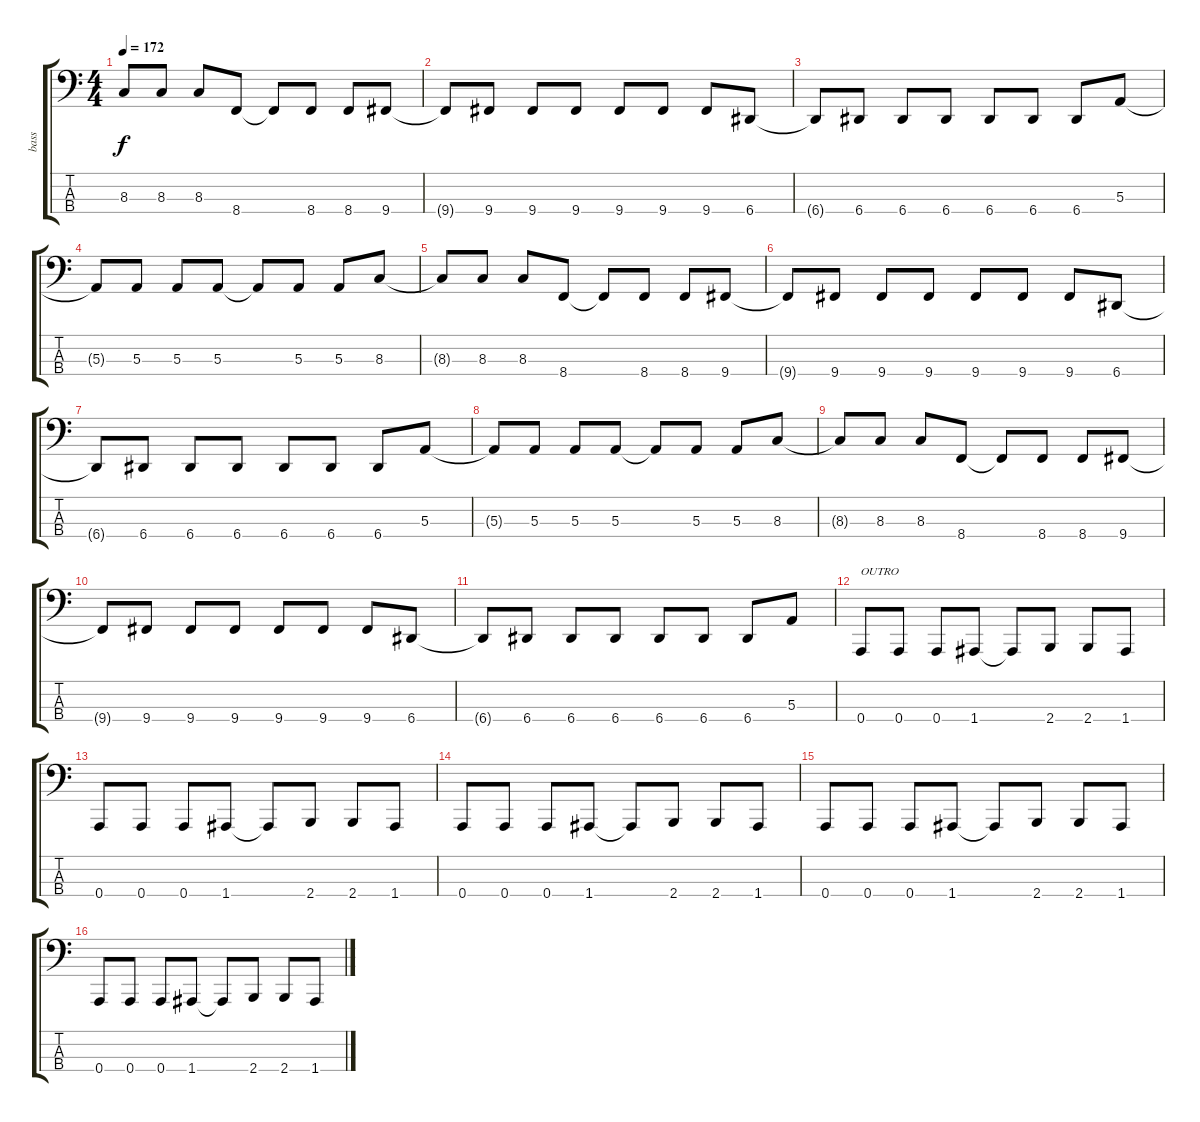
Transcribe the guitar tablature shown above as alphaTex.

\track ("bass" "bass") {instrument slapbass2}
\staff {score tabs}
\tuning (D2 A1 E1 A0) {hide}
\ts (4 4)
\tempo 172
\clef f4
\ks c
8.3{t}.8{dy f} 8.3.8 8.3.8 8.4.8 8.4{t}.8 8.4.8 8.4.8 9.4.8 |
9.4{t}.8 9.4.8 9.4.8 9.4.8 9.4.8 9.4.8 9.4.8 6.4.8 |
6.4{t}.8 6.4.8 6.4.8 6.4.8 6.4.8 6.4.8 6.4.8 5.3.8 |
5.3{t}.8 5.3.8 5.3.8 5.3.8 5.3{t}.8 5.3.8 5.3.8 8.3.8 |
8.3{t}.8 8.3.8 8.3.8 8.4.8 8.4{t}.8 8.4.8 8.4.8 9.4.8 |
9.4{t}.8 9.4.8 9.4.8 9.4.8 9.4.8 9.4.8 9.4.8 6.4.8 |
6.4{t}.8 6.4.8 6.4.8 6.4.8 6.4.8 6.4.8 6.4.8 5.3.8 |
5.3{t}.8 5.3.8 5.3.8 5.3.8 5.3{t}.8 5.3.8 5.3.8 8.3.8 |
8.3{t}.8 8.3.8 8.3.8 8.4.8 8.4{t}.8 8.4.8 8.4.8 9.4.8 |
9.4{t}.8 9.4.8 9.4.8 9.4.8 9.4.8 9.4.8 9.4.8 6.4.8 |
6.4{t}.8 6.4.8 6.4.8 6.4.8 6.4.8 6.4.8 6.4.8 5.3.8 |
0.4.8{txt "OUTRO"} 0.4.8 0.4.8 1.4.8 1.4{t}.8 2.4.8 2.4.8 1.4.8 |
0.4.8 0.4.8 0.4.8 1.4.8 1.4{t}.8 2.4.8 2.4.8 1.4.8 |
0.4.8 0.4.8 0.4.8 1.4.8 1.4{t}.8 2.4.8 2.4.8 1.4.8 |
0.4.8 0.4.8 0.4.8 1.4.8 1.4{t}.8 2.4.8 2.4.8 1.4.8 |
0.4.8 0.4.8 0.4.8 1.4.8 1.4{t}.8 2.4.8 2.4.8 1.4.8
